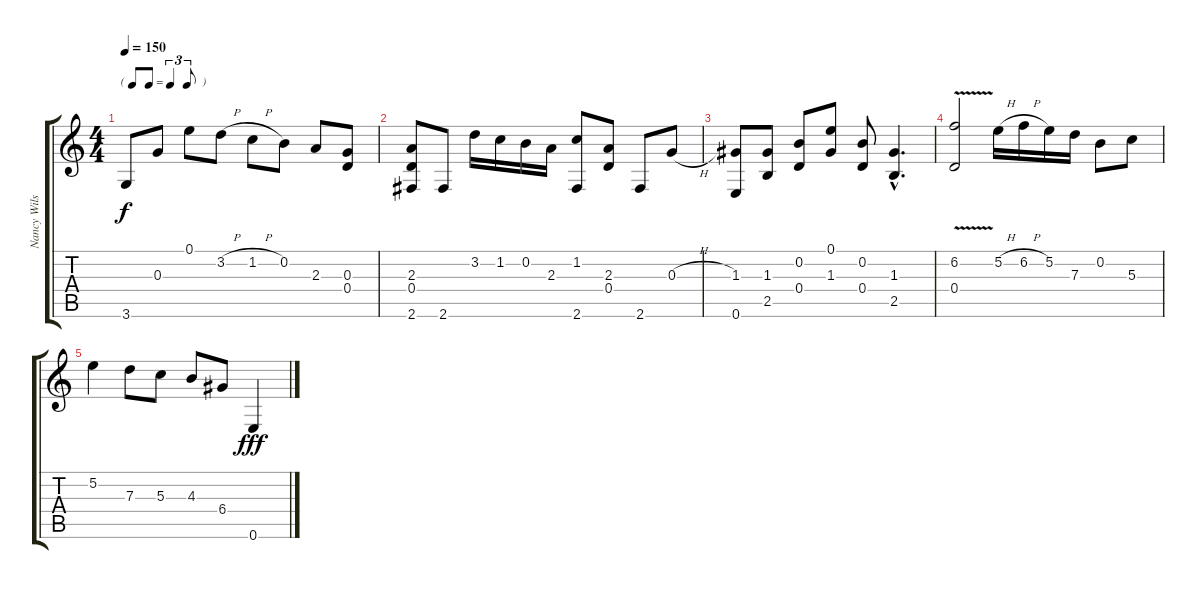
\track ("Nancy Wilson" "Nancy Wils") {instrument acousticguitarsteel}
\staff {score tabs}
\tuning (E4 B3 G3 D3 A2 E2) {hide}
\ts (4 4)
\tf triplet8th
\tempo 150
\clef g2
\ks c
3.6.8{dy f} 0.3.8 0.1.8 3.2{h}.8 1.2{h}.8 0.2.8 2.3.8 (0.3 0.4).8 |
(2.3 0.4 2.6).8 2.6.8 3.2.16 1.2.16 0.2.16 2.3.16 (1.2 2.6).8 (2.3 0.4).8 2.6.8 0.3{h}.8 |
(1.3 0.6).8 (1.3 2.5).8 (0.2 0.4).8 (0.1 1.3).8 (0.2 0.4).8 (1.3{hac} 2.5{hac}).4{d} |
(6.2{v} 0.4).2 5.2{h}.16 6.2{h}.16 5.2.16 7.3.16 0.2.8 5.3.8 |
5.2.4 7.3.8 5.3.8 4.3.8 6.4.8 0.6.4{dy fff}
